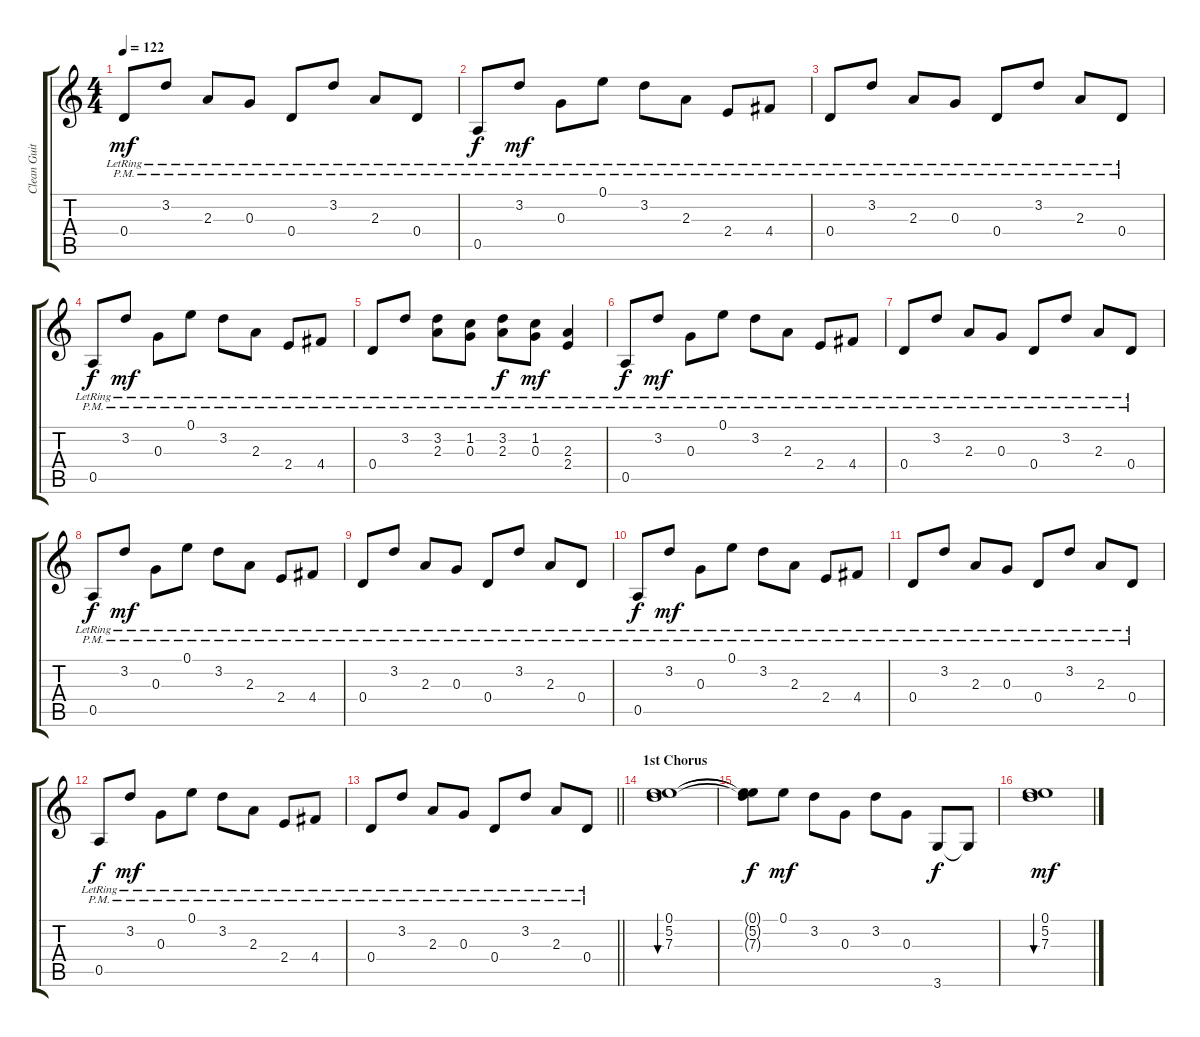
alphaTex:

\track ("Clean Guitar" "Clean Guit") {instrument electricguitarclean}
\staff {score tabs}
\tuning (E4 B3 G3 D3 A2 E2) {hide}
\ts (4 4)
\tempo 122
\clef g2
\ks c
0.4{pm lr}.8{dy mf} 3.2{pm lr}.8 2.3{pm lr}.8 0.3{pm lr}.8 0.4{pm lr}.8 3.2{pm lr}.8 2.3{pm lr}.8 0.4{pm lr}.8 |
0.5{pm lr}.8{dy f} 3.2{pm lr}.8{dy mf} 0.3{pm lr}.8 0.1{pm lr}.8 3.2{pm lr}.8 2.3{pm lr}.8 2.4{pm lr}.8 4.4{pm lr}.8 |
0.4{pm lr}.8 3.2{pm lr}.8 2.3{pm lr}.8 0.3{pm lr}.8 0.4{pm lr}.8 3.2{pm lr}.8 2.3{pm lr}.8 0.4{pm lr}.8 |
0.5{pm lr}.8{dy f} 3.2{pm lr}.8{dy mf} 0.3{pm lr}.8 0.1{pm lr}.8 3.2{pm lr}.8 2.3{pm lr}.8 2.4{pm lr}.8 4.4{pm lr}.8 |
0.4{pm lr}.8 3.2{pm lr}.8 (3.2 2.3{pm lr}).8 (1.2 0.3{pm lr}).8 (3.2{lr} 2.3{pm lr}).8{dy f} (1.2{pm lr} 0.3{pm lr}).8{dy mf} (2.3{pm lr} 2.4{pm}).4 |
0.5{pm lr}.8{dy f} 3.2{pm lr}.8{dy mf} 0.3{pm lr}.8 0.1{pm lr}.8 3.2{pm lr}.8 2.3{pm lr}.8 2.4{pm lr}.8 4.4{pm lr}.8 |
0.4{pm lr}.8 3.2{pm lr}.8 2.3{pm lr}.8 0.3{pm lr}.8 0.4{pm lr}.8 3.2{pm lr}.8 2.3{pm lr}.8 0.4{pm lr}.8 |
0.5{pm lr}.8{dy f} 3.2{pm lr}.8{dy mf} 0.3{pm lr}.8 0.1{pm lr}.8 3.2{pm lr}.8 2.3{pm lr}.8 2.4{pm lr}.8 4.4{pm lr}.8 |
0.4{pm lr}.8 3.2{pm lr}.8 2.3{pm lr}.8 0.3{pm lr}.8 0.4{pm lr}.8 3.2{pm lr}.8 2.3{pm lr}.8 0.4{pm lr}.8 |
0.5{pm lr}.8{dy f} 3.2{pm lr}.8{dy mf} 0.3{pm lr}.8 0.1{pm lr}.8 3.2{pm lr}.8 2.3{pm lr}.8 2.4{pm lr}.8 4.4{pm lr}.8 |
0.4{pm lr}.8 3.2{pm lr}.8 2.3{pm lr}.8 0.3{pm lr}.8 0.4{pm lr}.8 3.2{pm lr}.8 2.3{pm lr}.8 0.4{pm lr}.8 |
0.5{pm lr}.8{dy f} 3.2{pm lr}.8{dy mf} 0.3{pm lr}.8 0.1{pm lr}.8 3.2{pm lr}.8 2.3{pm lr}.8 2.4{pm lr}.8 4.4{pm lr}.8 |
\barLineRight lightlight
0.4{pm lr}.8 3.2{pm lr}.8 2.3{pm lr}.8 0.3{pm lr}.8 0.4{pm lr}.8 3.2{pm lr}.8 2.3{pm lr}.8 0.4{pm lr}.8 |
\section ("" "1st Chorus")
(0.1 5.2 7.3).1{bu 120} |
(0.1{t} 5.2{t} 7.3{t}).8{dy f} 0.1.8{dy mf} 3.2.8 0.3.8 3.2.8 0.3.8 3.6.8{dy f} 3.6{t}.8 |
(0.1 5.2 7.3).1{bu 120 dy mf}
